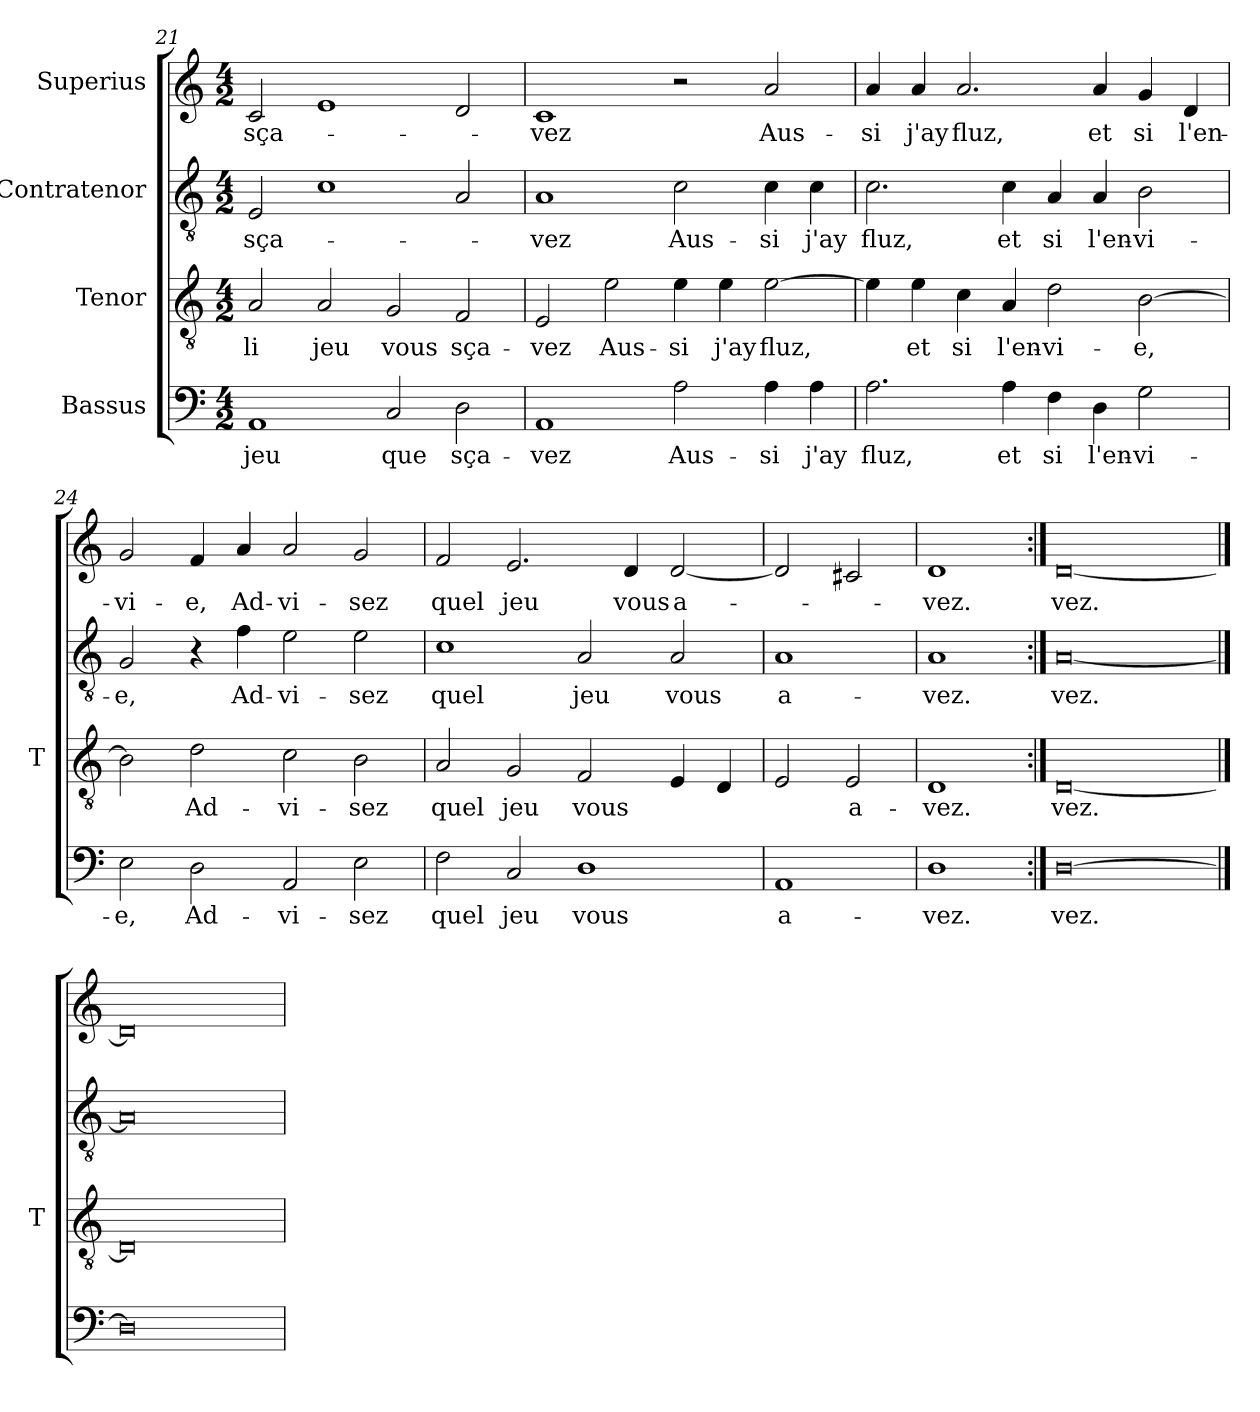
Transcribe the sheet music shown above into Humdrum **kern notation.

**kern	**text	**kern	**text	**kern	**text	**kern	**text
*part4	*part4	*part3	*part3	*part2	*part2	*part1	*part1
*staff4	*staff4	*staff3	*staff3	*staff2	*staff2	*staff1	*staff1
*I"Bassus	*	*I"Tenor	*	*I"Contratenor	*	*I"Superius	*
*	*	*I'T	*	*	*	*	*
*clefF4	*	*clefGv2	*	*clefGv2	*	*clefG2	*
*k[]	*	*k[]	*	*k[]	*	*k[]	*
*M4/2	*	*M4/2	*	*M4/2	*	*M4/2	*
=21	=21	=21	=21	=21	=21	=21	=21
1AA	-jeu	2A	-li	2E	sça-	2c	sça-
.	.	2A	-jeu	1c	.	1e	.
2C	-que	2G	-vous	.	.	.	.
2D	sça-	2F	sça-	2A	.	2d	.
=22	=22	=22	=22	=22	=22	=22	=22
1AA	-vez	2E	-vez	1A	-vez	1c	-vez
.	.	2e	Aus-	.	.	.	.
2A	Aus-	4e	-si	2c	Aus-	2r	.
.	.	4e	-j'ay	.	.	.	.
4A	-si	[2e	-fluz,	4c	-si	2a	Aus-
4A	-j'ay	.	.	4c	-j'ay	.	.
=23	=23	=23	=23	=23	=23	=23	=23
2.A	-fluz,	4e]	.	2.c	-fluz,	4a	-si
.	.	4e	-et	.	.	4a	-j'ay
.	.	4c	-si	.	.	2.a	-fluz,
4A	-et	4A	l'en-	4c	-et	.	.
4F	-si	2d	vi-	4A	-si	.	.
4D	l'en-	.	.	4A	l'en-	4a	-et
2G	vi-	[2B	-e,	2B	vi-	4g	-si
.	.	.	.	.	.	4d	l'en-
=24	=24	=24	=24	=24	=24	=24	=24
2E	-e,	2B]	.	2G	-e,	2g	vi-
2D	Ad-	2d	Ad-	4r	.	4f	-e,
.	.	.	.	4f	Ad-	4a	Ad-
2AA	vi-	2c	vi-	2e	vi-	2a	vi-
2E	-sez	2B	-sez	2e	-sez	2g	-sez
=25	=25	=25	=25	=25	=25	=25	=25
2F	-quel	2A	-quel	1c	-quel	2f	-quel
2C	-jeu	2G	-jeu	.	.	2.e	-jeu
1D	-vous	2F	-vous	2A	-jeu	.	.
.	.	.	.	.	.	4d	-vous
.	.	4E	.	2A	-vous	[2d	a-
.	.	4D	.	.	.	.	.
=26	=26	=26	=26	=26	=26	=26	=26
1AA	a-	2E	.	1A	a-	2d]	.
.	.	2E	a-	.	.	2c#X	.
=27	=27	=27	=27	=27	=27	=27	=27
1D	-vez.	1D	-vez.	1A	-vez.	1d	-vez.
=28:|!	=28:|!	=28:|!	=28:|!	=28:|!	=28:|!	=28:|!	=28:|!
[0D	-vez.	[0D	-vez.	[0A	-vez.	[0d	-vez.
==29	==29	==29	==29	==29	==29	==29	==29
0D]	.	0D]	.	0A]	.	0d]	.
=	=	=	=	=	=	=	=
*-	*-	*-	*-	*-	*-	*-	*-
